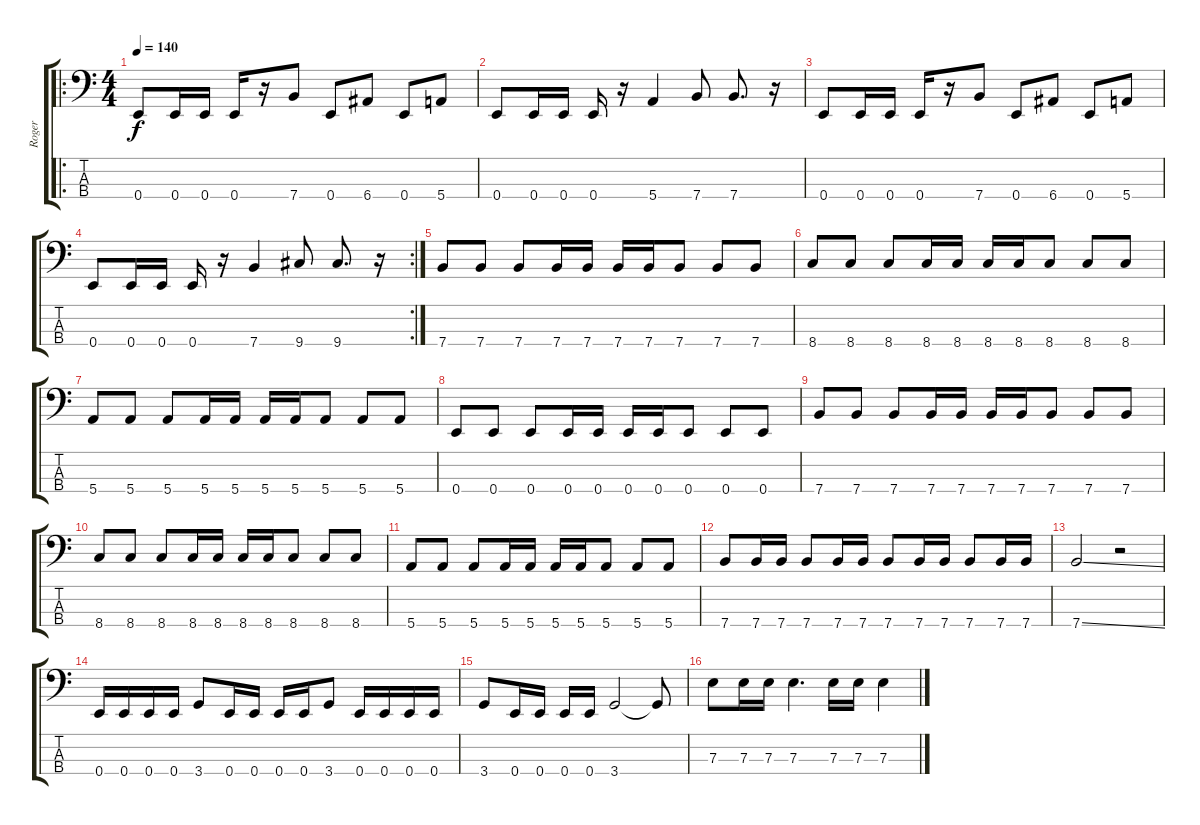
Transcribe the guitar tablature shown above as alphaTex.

\track ("Roger" "Roger") {instrument electricbassfinger}
\staff {score tabs}
\tuning (G2 D2 A1 E1) {hide}
\ro
\ts (4 4)
\tempo 140
\clef f4
\ks c
0.4.8{dy f} 0.4.16 0.4.16 0.4.16 r.16 7.4.8 0.4.8 6.4.8 0.4.8 5.4.8 |
0.4.8 0.4.16 0.4.16 0.4.16 r.16 5.4.4 7.4.8 7.4.8{d} r.16 |
0.4.8 0.4.16 0.4.16 0.4.16 r.16 7.4.8 0.4.8 6.4.8 0.4.8 5.4.8 |
\rc 2
0.4.8 0.4.16 0.4.16 0.4.16 r.16 7.4.4 9.4.8 9.4.8{d} r.16 |
7.4.8 7.4.8 7.4.8 7.4.16 7.4.16 7.4.16 7.4.16 7.4.8 7.4.8 7.4.8 |
8.4.8 8.4.8 8.4.8 8.4.16 8.4.16 8.4.16 8.4.16 8.4.8 8.4.8 8.4.8 |
5.4.8 5.4.8 5.4.8 5.4.16 5.4.16 5.4.16 5.4.16 5.4.8 5.4.8 5.4.8 |
0.4.8 0.4.8 0.4.8 0.4.16 0.4.16 0.4.16 0.4.16 0.4.8 0.4.8 0.4.8 |
7.4.8 7.4.8 7.4.8 7.4.16 7.4.16 7.4.16 7.4.16 7.4.8 7.4.8 7.4.8 |
8.4.8 8.4.8 8.4.8 8.4.16 8.4.16 8.4.16 8.4.16 8.4.8 8.4.8 8.4.8 |
5.4.8 5.4.8 5.4.8 5.4.16 5.4.16 5.4.16 5.4.16 5.4.8 5.4.8 5.4.8 |
7.4.8 7.4.16 7.4.16 7.4.8 7.4.16 7.4.16 7.4.8 7.4.16 7.4.16 7.4.8 7.4.16 7.4.16 |
7.4{ss}.2 r.2 |
0.4.16 0.4.16 0.4.16 0.4.16 3.4.8 0.4.16 0.4.16 0.4.16 0.4.16 3.4.8 0.4.16 0.4.16 0.4.16 0.4.16 |
3.4.8 0.4.16 0.4.16 0.4.16 0.4.16 3.4.2 3.4{t}.8 |
7.3.8 7.3.16 7.3.16 7.3.4{d} 7.3.16 7.3.16 7.3.4
